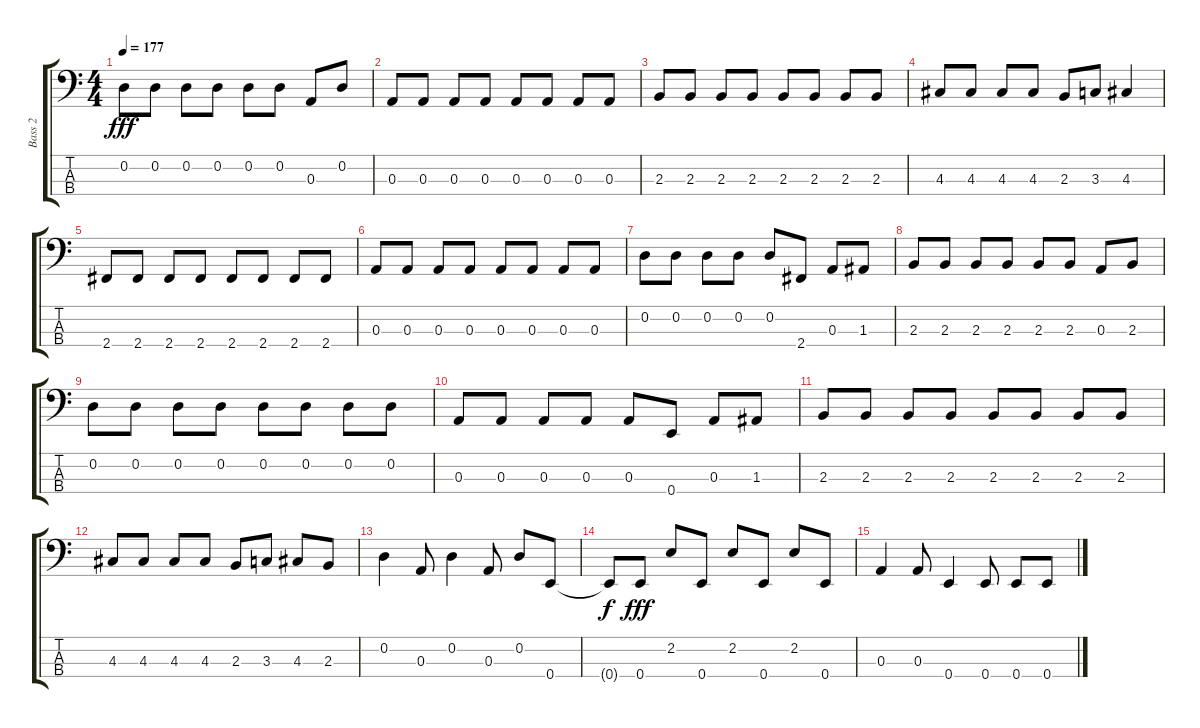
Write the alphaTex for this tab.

\track ("Bass 2" "Bass 2") {instrument electricbasspick}
\staff {score tabs}
\tuning (G2 D2 A1 E1) {hide}
\ts (4 4)
\tempo 177
\clef f4
\ks c
0.2.8{dy fff} 0.2.8 0.2.8 0.2.8 0.2.8 0.2.8 0.3.8 0.2.8 |
0.3.8 0.3.8 0.3.8 0.3.8 0.3.8 0.3.8 0.3.8 0.3.8 |
2.3.8 2.3.8 2.3.8 2.3.8 2.3.8 2.3.8 2.3.8 2.3.8 |
4.3.8 4.3.8 4.3.8 4.3.8 2.3.8 3.3.8 4.3.4 |
2.4.8 2.4.8 2.4.8 2.4.8 2.4.8 2.4.8 2.4.8 2.4.8 |
0.3.8 0.3.8 0.3.8 0.3.8 0.3.8 0.3.8 0.3.8 0.3.8 |
0.2.8 0.2.8 0.2.8 0.2.8 0.2.8 2.4.8 0.3.8 1.3.8 |
2.3.8 2.3.8 2.3.8 2.3.8 2.3.8 2.3.8 0.3.8 2.3.8 |
0.2.8 0.2.8 0.2.8 0.2.8 0.2.8 0.2.8 0.2.8 0.2.8 |
0.3.8 0.3.8 0.3.8 0.3.8 0.3.8 0.4.8 0.3.8 1.3.8 |
2.3.8 2.3.8 2.3.8 2.3.8 2.3.8 2.3.8 2.3.8 2.3.8 |
4.3.8 4.3.8 4.3.8 4.3.8 2.3.8 3.3.8 4.3.8 2.3.8 |
0.2.4 0.3.8 0.2.4 0.3.8 0.2.8 0.4.8 |
0.4{t}.8{dy f} 0.4.8{dy fff} 2.2.8 0.4.8 2.2.8 0.4.8 2.2.8 0.4.8 |
0.3.4 0.3.8 0.4.4 0.4.8 0.4.8 0.4.8
